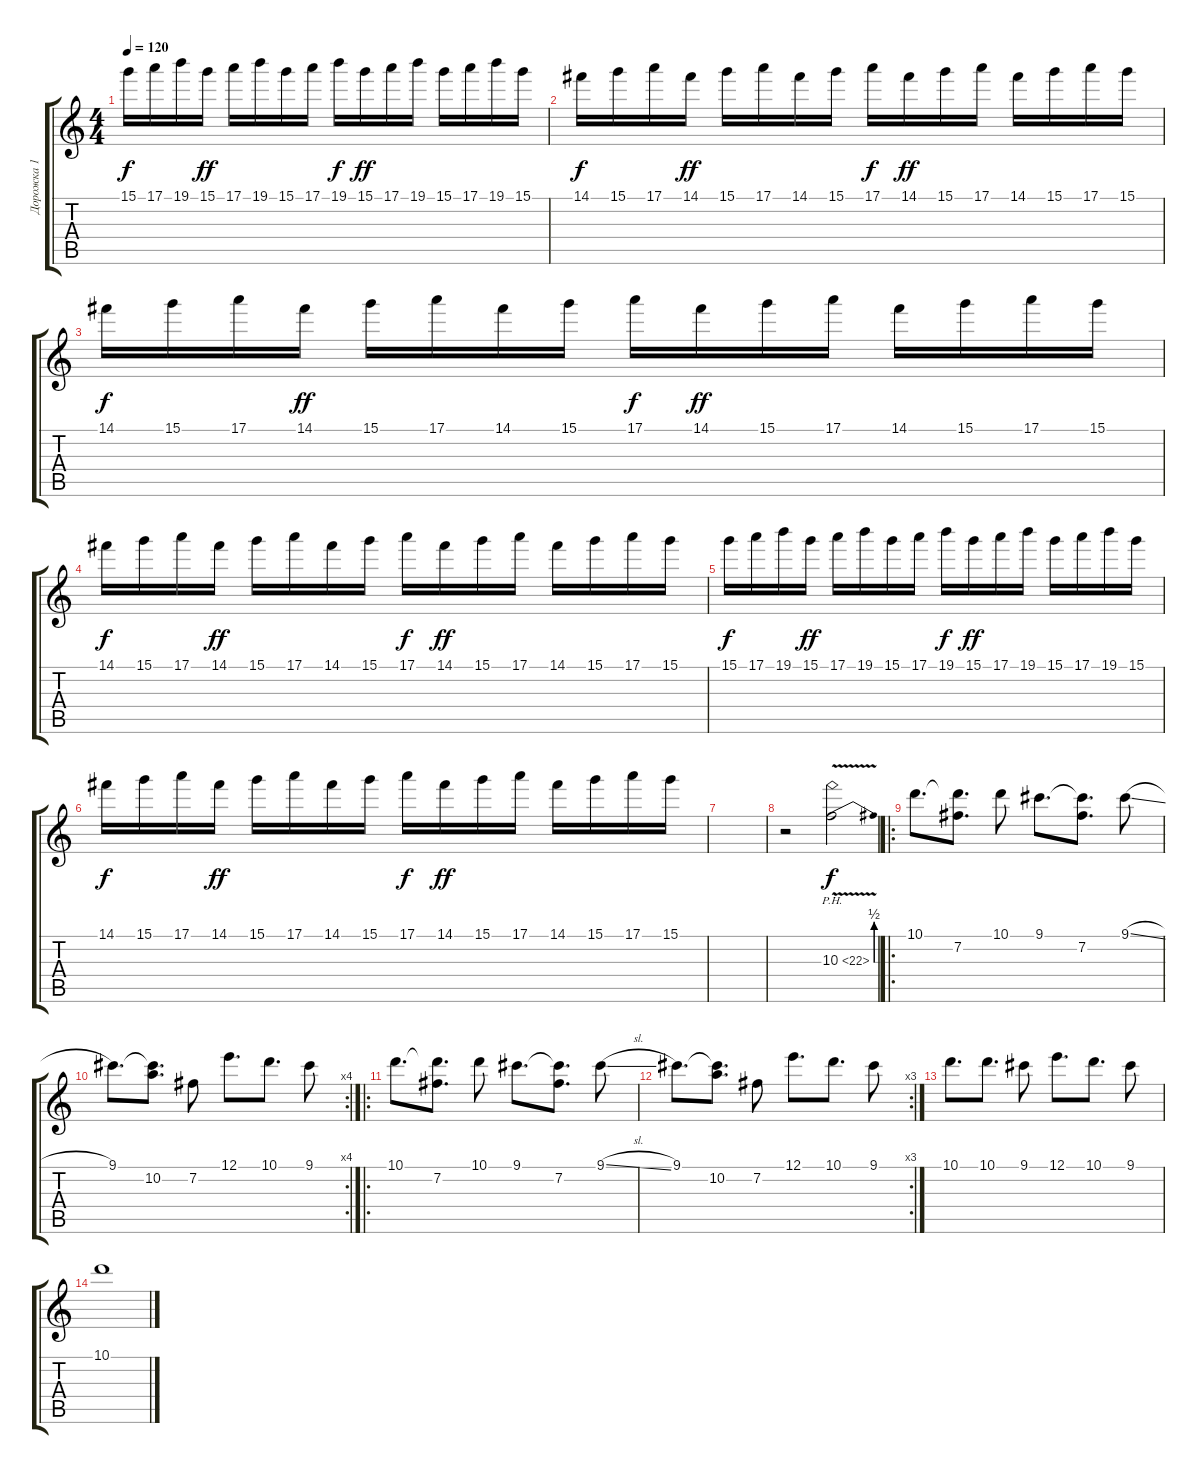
\track ("Дорожка 1" "Дорожка 1") {instrument overdrivenguitar}
\staff {score tabs}
\tuning (E4 B3 G3 D3 A2 E2) {hide}
\ts (4 4)
\tempo 120
\clef g2
\ks c
15.1.16{dy f} 17.1.16 19.1.16 15.1.16{dy ff} 17.1.16 19.1.16 15.1.16 17.1.16 19.1.16{dy f} 15.1.16{dy ff} 17.1.16 19.1.16 15.1.16 17.1.16 19.1.16 15.1.16 |
14.1.16{dy f} 15.1.16 17.1.16 14.1.16{dy ff} 15.1.16 17.1.16 14.1.16 15.1.16 17.1.16{dy f} 14.1.16{dy ff} 15.1.16 17.1.16 14.1.16 15.1.16 17.1.16 15.1.16 |
14.1.16{dy f} 15.1.16 17.1.16 14.1.16{dy ff} 15.1.16 17.1.16 14.1.16 15.1.16 17.1.16{dy f} 14.1.16{dy ff} 15.1.16 17.1.16 14.1.16 15.1.16 17.1.16 15.1.16 |
14.1.16{dy f} 15.1.16 17.1.16 14.1.16{dy ff} 15.1.16 17.1.16 14.1.16 15.1.16 17.1.16{dy f} 14.1.16{dy ff} 15.1.16 17.1.16 14.1.16 15.1.16 17.1.16 15.1.16 |
15.1.16{dy f} 17.1.16 19.1.16 15.1.16{dy ff} 17.1.16 19.1.16 15.1.16 17.1.16 19.1.16{dy f} 15.1.16{dy ff} 17.1.16 19.1.16 15.1.16 17.1.16 19.1.16 15.1.16 |
14.1.16{dy f} 15.1.16 17.1.16 14.1.16{dy ff} 15.1.16 17.1.16 14.1.16 15.1.16 17.1.16{dy f} 14.1.16{dy ff} 15.1.16 17.1.16 14.1.16 15.1.16 17.1.16 15.1.16 |
|
r.2 10.3{be (bend 0 0 60 2) ph 12 v}.2{dy f} |
\ro
10.1.8{d} (10.1{t} 7.2).8{d} 10.1.8 9.1.8{d} (9.1{t} 7.2).8{d} 9.1{sl}.8 |
\rc 4
9.1.8{d} (9.1{t} 10.2).8{d} 7.2.8 12.1.8{d} 10.1.8{d} 9.1.8 |
\ro
10.1.8{d} (10.1{t} 7.2).8{d} 10.1.8 9.1.8{d} (9.1{t} 7.2).8{d} 9.1{sl}.8 |
\rc 3
9.1.8{d} (9.1{t} 10.2).8{d} 7.2.8 12.1.8{d} 10.1.8{d} 9.1.8 |
10.1.8{d} 10.1.8{d} 9.1.8 12.1.8{d} 10.1.8{d} 9.1.8 |
10.1.1
